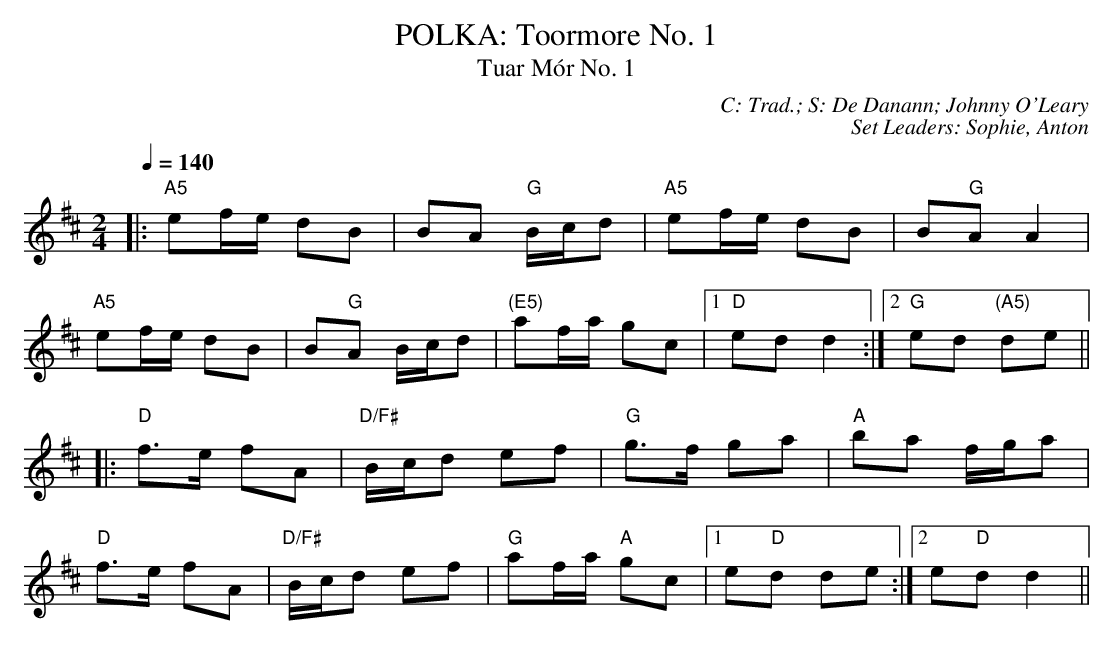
X:1
T: POLKA: Toormore No. 1
T: Tuar Mór No. 1
C: C: Trad.; S: De Danann; Johnny O'Leary
C: Set Leaders: Sophie, Anton
M: 2/4
L: 1/8
Q: 1/4=140
K: Amix
|:"A5"ef/e/ dB|BA "G"B/c/d|"A5"ef/e/ dB|B"G"A A2|
"A5"ef/e/ dB|B"G"A B/c/d|"(E5)"af/a/ gc|1 "D"ed d2:|2 "G"ed "(A5)"de||
K: Dmaj
|:"D"f>e fA|"D/F#"B/c/d ef|"G"g>f ga|"A"ba f/g/a|
"D"f>e fA|"D/F#"B/c/d ef|"G"af/a/ "A"gc|1 e"D"d de:|2 e"D"d d2||
